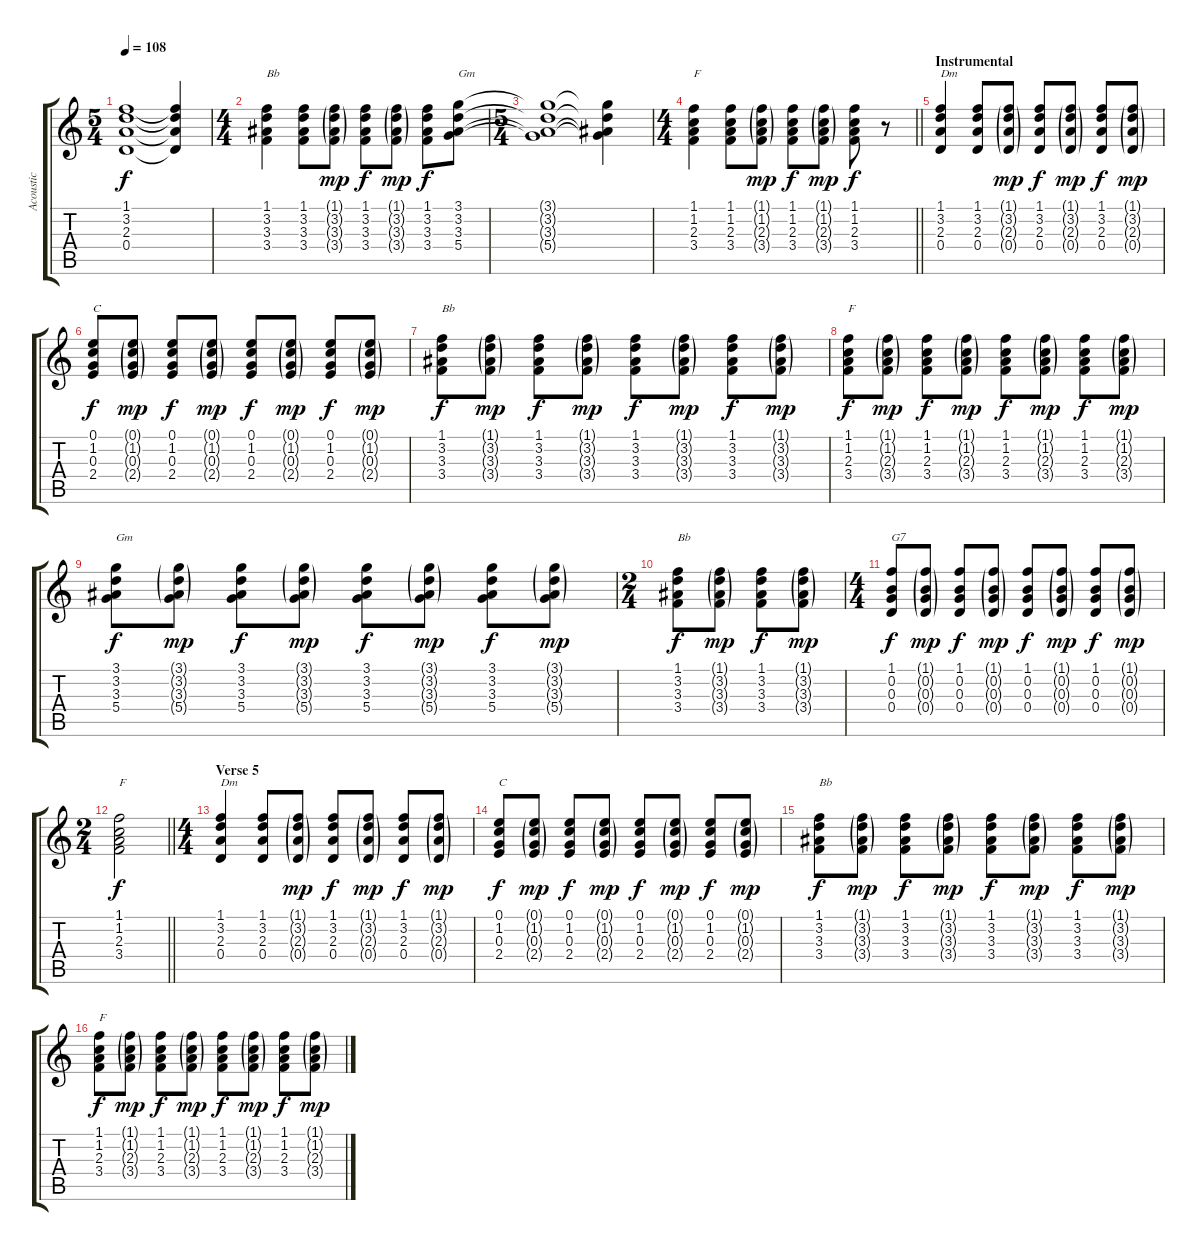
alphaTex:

\track ("Acoustic" "Acoustic") {instrument acousticguitarsteel}
\staff {score tabs}
\tuning (E4 B3 G3 D3 A2 E2) {hide}
\ts (5 4)
\tempo 108
\clef g2
\ks c
(1.1{t} 3.2{t} 2.3{t} 0.4{t}).1{dy f} (1.1{t} 3.2{t} 2.3{t} 0.4{t}).4 |
\ts (4 4)
(1.1 3.2 3.3 3.4).4{txt "Bb"} (1.1 3.2 3.3 3.4).8 (1.1{g} 3.2{g} 3.3{g} 3.4{g}).8{dy mp} (1.1 3.2 3.3 3.4).8{dy f} (1.1{g} 3.2{g} 3.3{g} 3.4{g}).8{dy mp} (1.1 3.2 3.3 3.4).8{dy f} (3.1 3.2 3.3 5.4).8{txt "Gm"} |
\ts (5 4)
(3.1{t} 3.2{t} 3.3{t} 5.4{t}).1 (3.1{t} 3.2{t} 3.3{t} 5.4{t}).4 |
\ts (4 4)
\barLineRight lightlight
(1.1 1.2 2.3 3.4).4{txt "F"} (1.1 1.2 2.3 3.4).8 (1.1{g} 1.2{g} 2.3{g} 3.4{g}).8{dy mp} (1.1 1.2 2.3 3.4).8{dy f} (1.1{g} 1.2{g} 2.3{g} 3.4{g}).8{dy mp} (1.1 1.2 2.3 3.4).8{dy f} r.8 |
\section ("" "Instrumental")
(1.1 3.2 2.3 0.4).4{txt "Dm"} (1.1 3.2 2.3 0.4).8 (1.1{g} 3.2{g} 2.3{g} 0.4{g}).8{dy mp} (1.1 3.2 2.3 0.4).8{dy f} (1.1{g} 3.2{g} 2.3{g} 0.4{g}).8{dy mp} (1.1 3.2 2.3 0.4).8{dy f} (1.1{g} 3.2{g} 2.3{g} 0.4{g}).8{dy mp} |
(0.1 1.2 0.3 2.4).8{txt "C" dy f} (0.1{g} 1.2{g} 0.3{g} 2.4{g}).8{dy mp} (0.1 1.2 0.3 2.4).8{dy f} (0.1{g} 1.2{g} 0.3{g} 2.4{g}).8{dy mp} (0.1 1.2 0.3 2.4).8{dy f} (0.1{g} 1.2{g} 0.3{g} 2.4{g}).8{dy mp} (0.1 1.2 0.3 2.4).8{dy f} (0.1{g} 1.2{g} 0.3{g} 2.4{g}).8{dy mp} |
(1.1 3.2 3.3 3.4).8{txt "Bb" dy f} (1.1{g} 3.2{g} 3.3{g} 3.4{g}).8{dy mp} (1.1 3.2 3.3 3.4).8{dy f} (1.1{g} 3.2{g} 3.3{g} 3.4{g}).8{dy mp} (1.1 3.2 3.3 3.4).8{dy f} (1.1{g} 3.2{g} 3.3{g} 3.4{g}).8{dy mp} (1.1 3.2 3.3 3.4).8{dy f} (1.1{g} 3.2{g} 3.3{g} 3.4{g}).8{dy mp} |
(1.1 1.2 2.3 3.4).8{txt "F" dy f} (1.1{g} 1.2{g} 2.3{g} 3.4{g}).8{dy mp} (1.1 1.2 2.3 3.4).8{dy f} (1.1{g} 1.2{g} 2.3{g} 3.4{g}).8{dy mp} (1.1 1.2 2.3 3.4).8{dy f} (1.1{g} 1.2{g} 2.3{g} 3.4{g}).8{dy mp} (1.1 1.2 2.3 3.4).8{dy f} (1.1{g} 1.2{g} 2.3{g} 3.4{g}).8{dy mp} |
(3.1 3.2 3.3 5.4).8{txt "Gm" dy f} (3.1{g} 3.2{g} 3.3{g} 5.4{g}).8{dy mp} (3.1 3.2 3.3 5.4).8{dy f} (3.1{g} 3.2{g} 3.3{g} 5.4{g}).8{dy mp} (3.1 3.2 3.3 5.4).8{dy f} (3.1{g} 3.2{g} 3.3{g} 5.4{g}).8{dy mp} (3.1 3.2 3.3 5.4).8{dy f} (3.1{g} 3.2{g} 3.3{g} 5.4{g}).8{dy mp} |
\ts (2 4)
(1.1 3.2 3.3 3.4).8{txt "Bb" dy f} (1.1{g} 3.2{g} 3.3{g} 3.4{g}).8{dy mp} (1.1 3.2 3.3 3.4).8{dy f} (1.1{g} 3.2{g} 3.3{g} 3.4{g}).8{dy mp} |
\ts (4 4)
(1.1 0.2 0.3 0.4).8{txt "G7" dy f} (1.1{g} 0.2{g} 0.3{g} 0.4{g}).8{dy mp} (1.1 0.2 0.3 0.4).8{dy f} (1.1{g} 0.2{g} 0.3{g} 0.4{g}).8{dy mp} (1.1 0.2 0.3 0.4).8{dy f} (1.1{g} 0.2{g} 0.3{g} 0.4{g}).8{dy mp} (1.1 0.2 0.3 0.4).8{dy f} (1.1{g} 0.2{g} 0.3{g} 0.4{g}).8{dy mp} |
\ts (2 4)
\barLineRight lightlight
(1.1 1.2 2.3 3.4).2{txt "F" dy f} |
\ts (4 4)
\section ("" "Verse 5")
(1.1 3.2 2.3 0.4).4{txt "Dm"} (1.1 3.2 2.3 0.4).8 (1.1{g} 3.2{g} 2.3{g} 0.4{g}).8{dy mp} (1.1 3.2 2.3 0.4).8{dy f} (1.1{g} 3.2{g} 2.3{g} 0.4{g}).8{dy mp} (1.1 3.2 2.3 0.4).8{dy f} (1.1{g} 3.2{g} 2.3{g} 0.4{g}).8{dy mp} |
(0.1 1.2 0.3 2.4).8{txt "C" dy f} (0.1{g} 1.2{g} 0.3{g} 2.4{g}).8{dy mp} (0.1 1.2 0.3 2.4).8{dy f} (0.1{g} 1.2{g} 0.3{g} 2.4{g}).8{dy mp} (0.1 1.2 0.3 2.4).8{dy f} (0.1{g} 1.2{g} 0.3{g} 2.4{g}).8{dy mp} (0.1 1.2 0.3 2.4).8{dy f} (0.1{g} 1.2{g} 0.3{g} 2.4{g}).8{dy mp} |
(1.1 3.2 3.3 3.4).8{txt "Bb" dy f} (1.1{g} 3.2{g} 3.3{g} 3.4{g}).8{dy mp} (1.1 3.2 3.3 3.4).8{dy f} (1.1{g} 3.2{g} 3.3{g} 3.4{g}).8{dy mp} (1.1 3.2 3.3 3.4).8{dy f} (1.1{g} 3.2{g} 3.3{g} 3.4{g}).8{dy mp} (1.1 3.2 3.3 3.4).8{dy f} (1.1{g} 3.2{g} 3.3{g} 3.4{g}).8{dy mp} |
(1.1 1.2 2.3 3.4).8{txt "F" dy f} (1.1{g} 1.2{g} 2.3{g} 3.4{g}).8{dy mp} (1.1 1.2 2.3 3.4).8{dy f} (1.1{g} 1.2{g} 2.3{g} 3.4{g}).8{dy mp} (1.1 1.2 2.3 3.4).8{dy f} (1.1{g} 1.2{g} 2.3{g} 3.4{g}).8{dy mp} (1.1 1.2 2.3 3.4).8{dy f} (1.1{g} 1.2{g} 2.3{g} 3.4{g}).8{dy mp}
